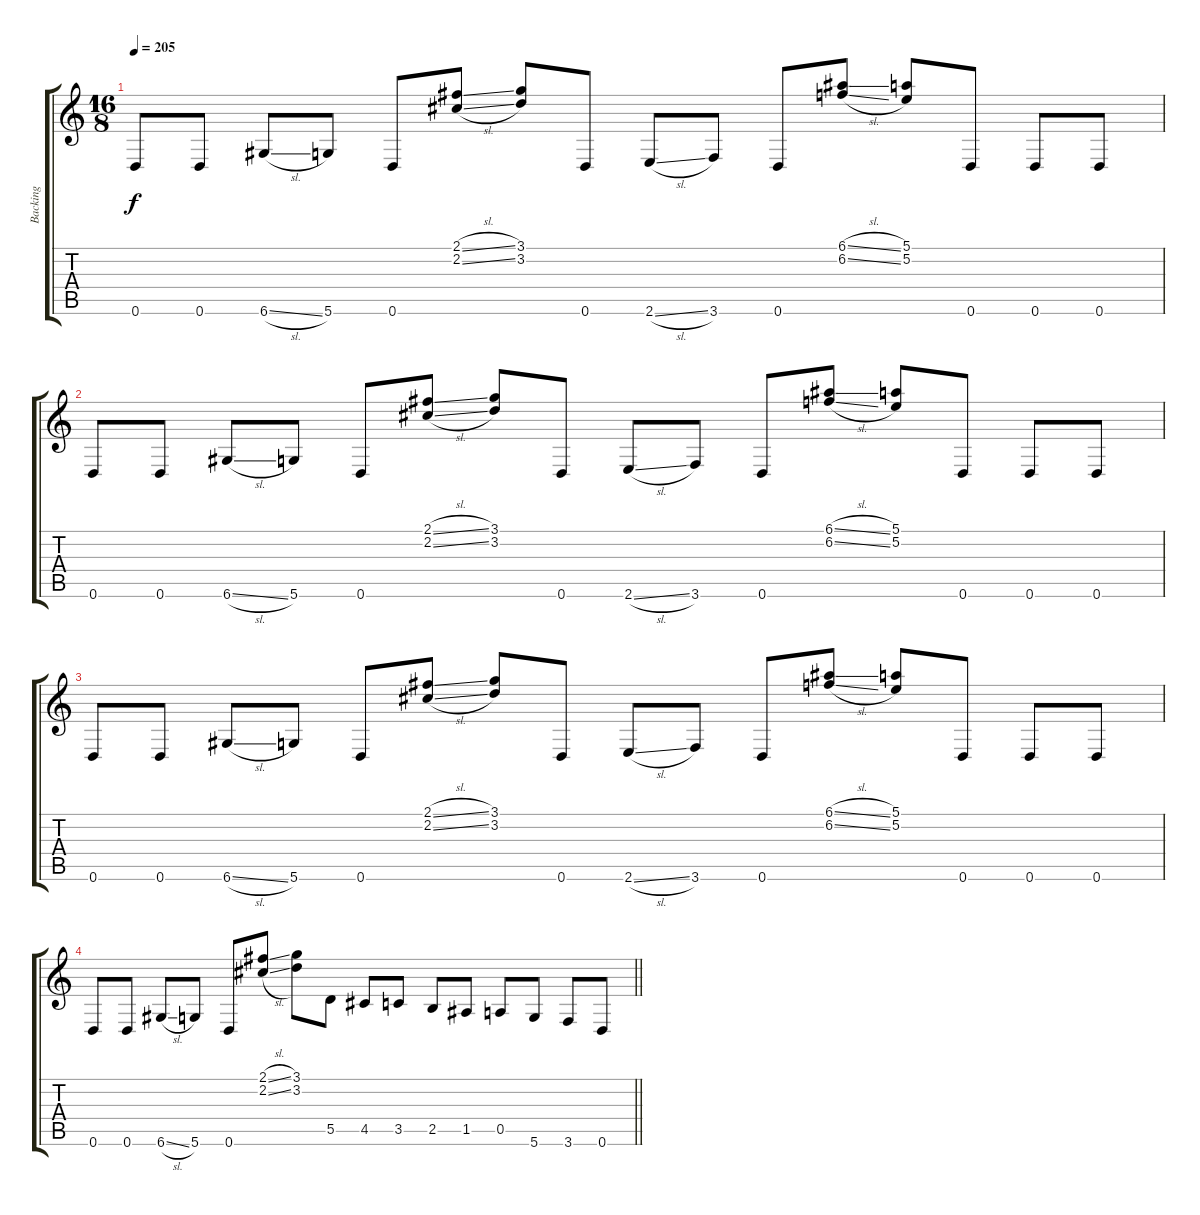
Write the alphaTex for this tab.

\track ("Backing" "Backing") {instrument distortionguitar}
\staff {score tabs}
\tuning (E4 B3 G3 D3 A2 D2) {hide}
\ts (16 8)
\tempo 205
\clef g2
\ks c
0.6.8{dy f} 0.6.8 6.6{sl}.8 5.6.8 0.6.8 (2.1{sl} 2.2{sl}).8 (3.1 3.2).8 0.6.8 2.6{sl}.8 3.6.8 0.6.8 (6.1{sl} 6.2{sl}).8 (5.1 5.2).8 0.6.8 0.6.8 0.6.8 |
0.6.8 0.6.8 6.6{sl}.8 5.6.8 0.6.8 (2.1{sl} 2.2{sl}).8 (3.1 3.2).8 0.6.8 2.6{sl}.8 3.6.8 0.6.8 (6.1{sl} 6.2{sl}).8 (5.1 5.2).8 0.6.8 0.6.8 0.6.8 |
0.6.8 0.6.8 6.6{sl}.8 5.6.8 0.6.8 (2.1{sl} 2.2{sl}).8 (3.1 3.2).8 0.6.8 2.6{sl}.8 3.6.8 0.6.8 (6.1{sl} 6.2{sl}).8 (5.1 5.2).8 0.6.8 0.6.8 0.6.8 |
\barLineRight lightlight
0.6.8 0.6.8 6.6{sl}.8 5.6.8 0.6.8 (2.1{sl} 2.2{sl}).8 (3.1 3.2).8 5.5.8 4.5.8 3.5.8 2.5.8 1.5.8 0.5.8 5.6.8 3.6.8 0.6.8
